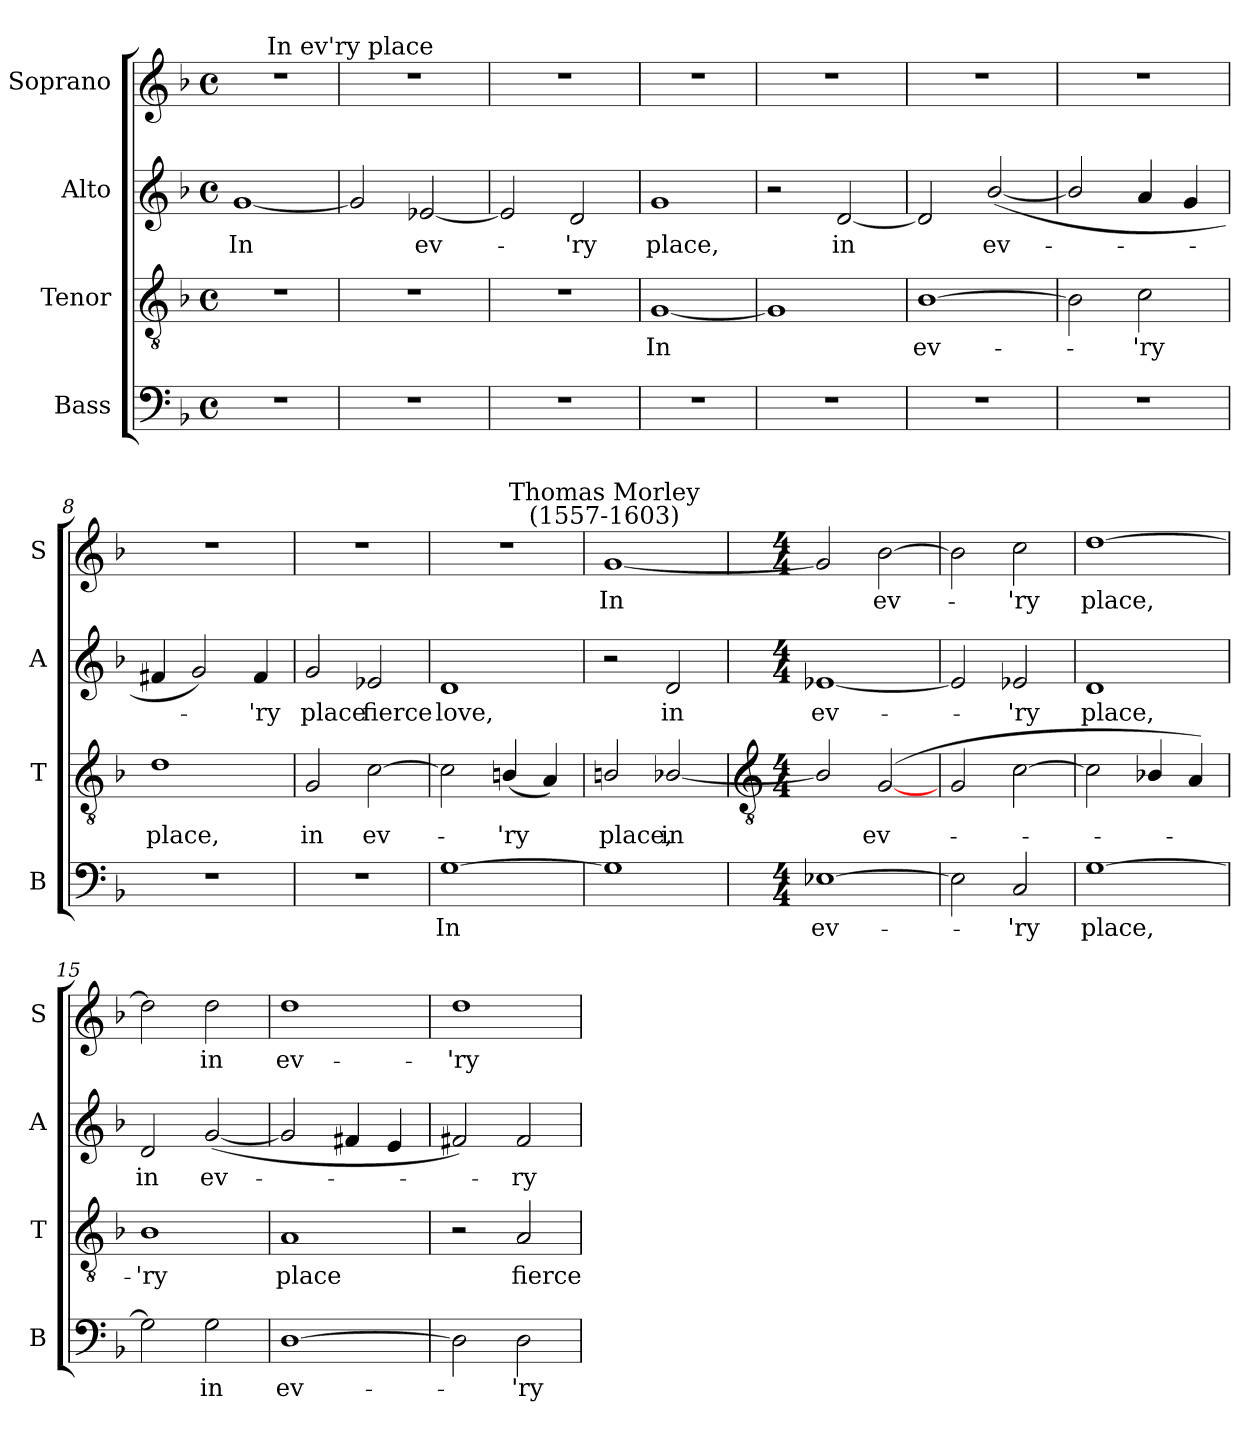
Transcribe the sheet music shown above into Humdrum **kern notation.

**kern	**text	**kern	**text	**kern	**text	**kern	**text
*part4	*part4	*part3	*part3	*part2	*part2	*part1	*part1
*staff4	*staff4	*staff3	*staff3	*staff2	*staff2	*staff1	*staff1
*I"Bass	*	*I"Tenor	*	*I"Alto	*	*I"Soprano	*
*I'B	*	*I'T	*	*I'A	*	*I'S	*
*clefF4	*	*clefGv2	*	*clefG2	*	*clefG2	*
*k[b-]	*	*k[b-]	*	*k[b-]	*	*k[b-]	*
*F:	*	*F:	*	*F:	*	*F:	*
*M4/4	*	*M4/4	*	*M4/4	*	*M4/4	*
*met(c)	*	*met(c)	*	*met(c)	*	*met(c)	*
=1	=1	=1	=1	=1	=1	=1	=1
!	!	!	!	!	!LO:LY:b	!	!
1r	.	1r	.	[1g	In	1r	.
=2	=2	=2	=2	=2	=2	=2	=2
!	!	!	!	!	!	!LO:TX:a:cj:t=In ev'ry place	!
1r	.	1r	.	2g]	.	1r	.
!	!	!	!	!	!LO:LY:b	!	!
.	.	.	.	[2e-X	ev-	.	.
=3	=3	=3	=3	=3	=3	=3	=3
1r	.	1r	.	2e-]	.	1r	.
!	!	!	!	!	!LO:LY:b	!	!
.	.	.	.	2d	'ry	.	.
=4	=4	=4	=4	=4	=4	=4	=4
!	!	!	!LO:LY:b	!	!LO:LY:b	!	!
1r	.	[1G	In	1g	place,	1r	.
=5	=5	=5	=5	=5	=5	=5	=5
1r	.	1G]	.	2r	.	1r	.
!	!	!	!	!	!LO:LY:b	!	!
.	.	.	.	[2d	in	.	.
=6	=6	=6	=6	=6	=6	=6	=6
!	!	!	!LO:LY:b	!	!	!	!
1r	.	[1B-	ev-	2d]	.	1r	.
!	!	!	!	!	!LO:LY:b	!	!
.	.	.	.	(<[2b-/	ev-	.	.
=7	=7	=7	=7	=7	=7	=7	=7
1r	.	2B-]	.	2b-/]	.	1r	.
!	!	!	!LO:LY:b	!	!	!	!
.	.	2c	'ry	4a	.	.	.
.	.	.	.	4g	.	.	.
=8	=8	=8	=8	=8	=8	=8	=8
!	!	!	!LO:LY:b	!	!	!	!
1r	.	1d	place,	4f#X	.	1r	.
.	.	.	.	2g)	.	.	.
!	!	!	!	!	!LO:LY:b	!	!
.	.	.	.	4f#	'ry	.	.
=9	=9	=9	=9	=9	=9	=9	=9
!	!	!	!LO:LY:b	!	!LO:LY:b	!	!
1r	.	2G	in	2g	place	1r	.
!	!	!	!LO:LY:b	!	!LO:LY:b	!	!
.	.	[2c	ev-	2e-X	fierce	.	.
=10	=10	=10	=10	=10	=10	=10	=10
!	!LO:LY:b	!	!	!	!LO:LY:b	!	!
[1G	In	2c]	.	1d	love,	1r	.
!	!	!	!LO:LY:b	!	!	!	!
.	.	(<4Bn/	'ry	.	.	.	.
.	.	4A)	.	.	.	.	.
=11	=11	=11	=11	=11	=11	=11	=11
!	!	!	!	!	!	!LO:TX:a:cj:t=Thomas Morley\n(1557-1603)	!
!	!	!	!LO:LY:b	!	!	!	!LO:LY:b
1G]	.	2Bn/	place,	2r	.	[1g	In
!	!	!	!LO:LY:b	!	!LO:LY:b	!	!
.	.	[2B-X/	in	2d	in	.	.
!!LO:LB:g=z
=12	=12	=12	=12	=12	=12	=12	=12
*	*	*clefGv2	*	*	*	*	*
*M4/4	*	*M4/4	*	*M4/4	*	*M4/4	*
!	!LO:LY:b	!	!	!	!LO:LY:b	!	!
[1E-X	ev-	2B-/]	.	[1e-X	ev-	2g]	.
!	!	!	!LO:LY:b	!	!	!	!LO:LY:b
.	.	(<[2G	ev-	.	.	[2b-	ev-
=13	=13	=13	=13	=13	=13	=13	=13
2E-]	.	2G	.	2e-]	.	2b-]	.
!	!LO:LY:b	!	!	!	!LO:LY:b	!	!LO:LY:b
2C	'ry	[2c	.	2e-	'ry	2cc	'ry
=14	=14	=14	=14	=14	=14	=14	=14
!	!LO:LY:b	!	!	!	!LO:LY:b	!	!LO:LY:b
[1G	place,	2c]	.	1d	place,	[1dd	place,
.	.	4B-X/	.	.	.	.	.
.	.	4A)	.	.	.	.	.
=15	=15	=15	=15	=15	=15	=15	=15
!	!	!	!LO:LY:b	!	!LO:LY:b	!	!
2G]	.	1B-	'ry	2d	in	2dd]	.
!	!LO:LY:b	!	!	!	!LO:LY:b	!	!LO:LY:b
2G	in	.	.	(<[2g	ev-	2dd	in
=16	=16	=16	=16	=16	=16	=16	=16
!	!LO:LY:b	!	!LO:LY:b	!	!	!	!LO:LY:b
[1D	ev-	1A	place	2g]	.	1dd	ev-
.	.	.	.	4f#X	.	.	.
.	.	.	.	4e	.	.	.
=17	=17	=17	=17	=17	=17	=17	=17
!	!	!	!	!	!	!	!LO:LY:b
2D]	.	2r	.	2f#X)	.	1dd	-'ry
!	!LO:LY:b	!	!LO:LY:b	!	!LO:LY:b	!	!
2D	'ry	2A	fierce	2f#	ry	.	.
=	=	=	=	=	=	=	=
*-	*-	*-	*-	*-	*-	*-	*-
